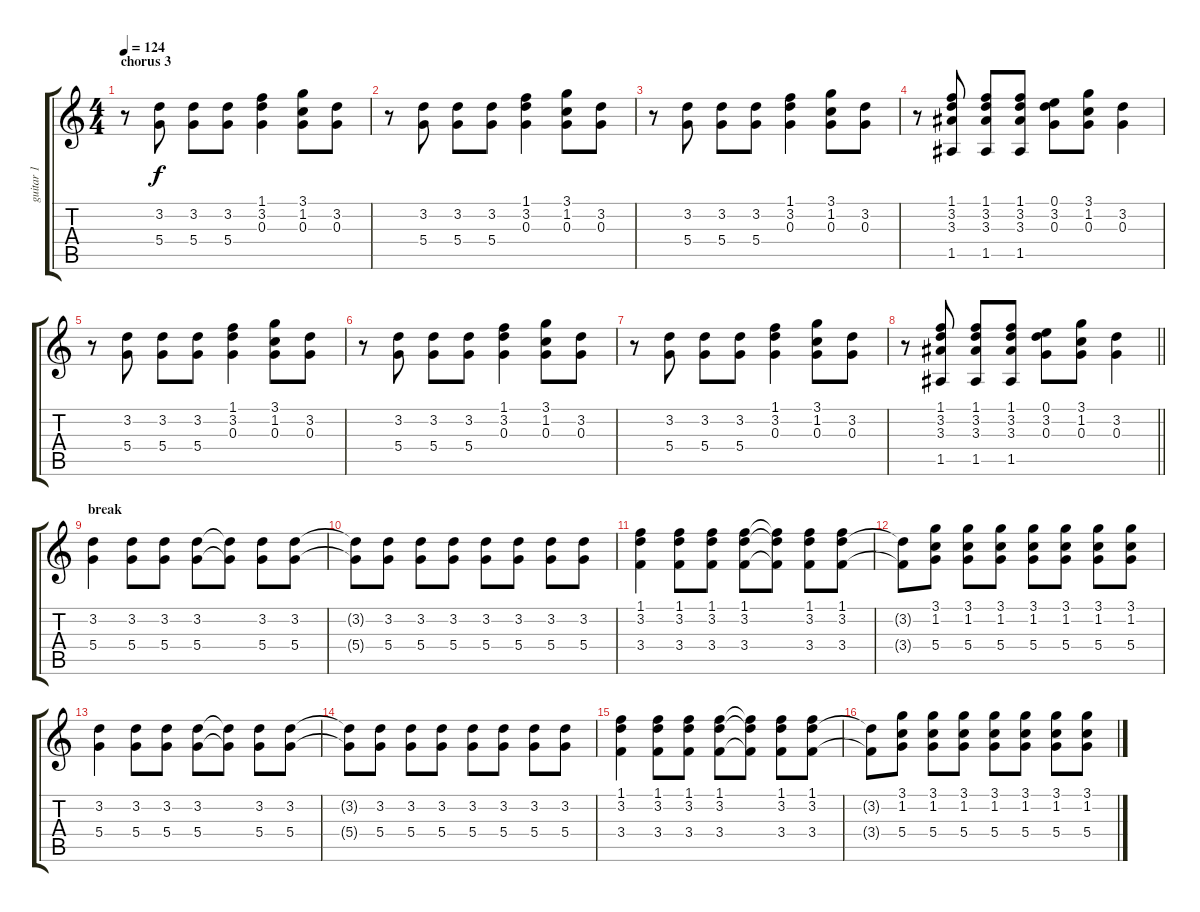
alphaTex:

\track ("guitar 1" "guitar 1") {instrument overdrivenguitar}
\staff {score tabs}
\tuning (E4 B3 G3 D3 A2 E2) {hide}
\ts (4 4)
\section ("" "chorus 3")
\tempo 124
\clef g2
\ks c
r.8{dy f} (3.2 5.4).8 (3.2 5.4).8 (3.2 5.4).8 (1.1 3.2 0.3).4 (3.1 1.2 0.3).8 (3.2 0.3).8 |
r.8 (3.2 5.4).8 (3.2 5.4).8 (3.2 5.4).8 (1.1 3.2 0.3).4 (3.1 1.2 0.3).8 (3.2 0.3).8 |
r.8 (3.2 5.4).8 (3.2 5.4).8 (3.2 5.4).8 (1.1 3.2 0.3).4 (3.1 1.2 0.3).8 (3.2 0.3).8 |
r.8 (1.1 3.2 3.3 1.5).8 (1.1 3.2 3.3 1.5).8 (1.1 3.2 3.3 1.5).8 (0.1 3.2 0.3).8 (3.1 1.2 0.3).8 (3.2 0.3).4 |
r.8 (3.2 5.4).8 (3.2 5.4).8 (3.2 5.4).8 (1.1 3.2 0.3).4 (3.1 1.2 0.3).8 (3.2 0.3).8 |
r.8 (3.2 5.4).8 (3.2 5.4).8 (3.2 5.4).8 (1.1 3.2 0.3).4 (3.1 1.2 0.3).8 (3.2 0.3).8 |
r.8 (3.2 5.4).8 (3.2 5.4).8 (3.2 5.4).8 (1.1 3.2 0.3).4 (3.1 1.2 0.3).8 (3.2 0.3).8 |
\barLineRight lightlight
r.8 (1.1 3.2 3.3 1.5).8 (1.1 3.2 3.3 1.5).8 (1.1 3.2 3.3 1.5).8 (0.1 3.2 0.3).8 (3.1 1.2 0.3).8 (3.2 0.3).4 |
\section ("" "break")
(3.2 5.4).4 (3.2 5.4).8 (3.2 5.4).8 (3.2 5.4).8 (3.2{t} 5.4{t}).8 (3.2 5.4).8 (3.2 5.4).8 |
(3.2{t} 5.4{t}).8 (3.2 5.4).8 (3.2 5.4).8 (3.2 5.4).8 (3.2 5.4).8 (3.2 5.4).8 (3.2 5.4).8 (3.2 5.4).8 |
(1.1 3.2 3.4).4 (1.1 3.2 3.4).8 (1.1 3.2 3.4).8 (1.1 3.2 3.4).8 (1.1{t} 3.2{t} 3.4{t}).8 (1.1 3.2 3.4).8 (1.1 3.2 3.4).8 |
(3.2{t} 3.4{t}).8 (3.1 1.2 5.4).8 (3.1 1.2 5.4).8 (3.1 1.2 5.4).8 (3.1 1.2 5.4).8 (3.1 1.2 5.4).8 (3.1 1.2 5.4).8 (3.1 1.2 5.4).8 |
(3.2 5.4).4 (3.2 5.4).8 (3.2 5.4).8 (3.2 5.4).8 (3.2{t} 5.4{t}).8 (3.2 5.4).8 (3.2 5.4).8 |
(3.2{t} 5.4{t}).8 (3.2 5.4).8 (3.2 5.4).8 (3.2 5.4).8 (3.2 5.4).8 (3.2 5.4).8 (3.2 5.4).8 (3.2 5.4).8 |
(1.1 3.2 3.4).4 (1.1 3.2 3.4).8 (1.1 3.2 3.4).8 (1.1 3.2 3.4).8 (1.1{t} 3.2{t} 3.4{t}).8 (1.1 3.2 3.4).8 (1.1 3.2 3.4).8 |
(3.2{t} 3.4{t}).8 (3.1 1.2 5.4).8 (3.1 1.2 5.4).8 (3.1 1.2 5.4).8 (3.1 1.2 5.4).8 (3.1 1.2 5.4).8 (3.1 1.2 5.4).8 (3.1 1.2 5.4).8
